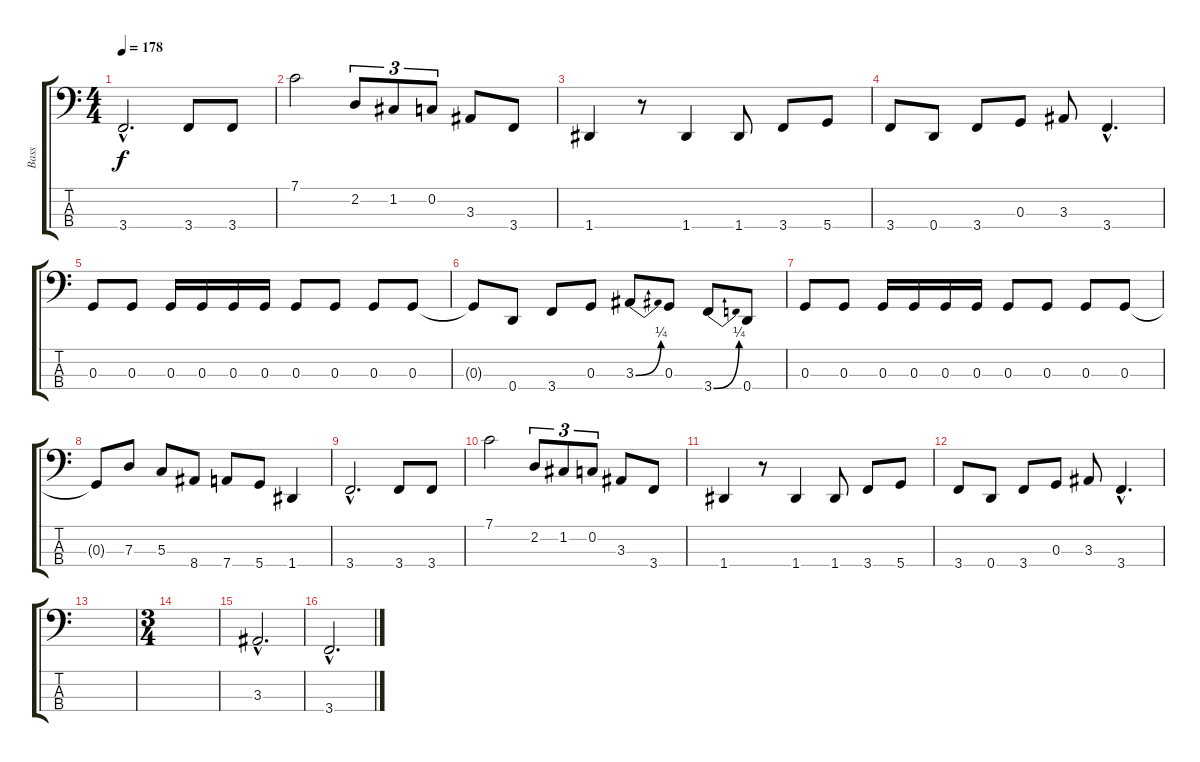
\track ("Bass" "Bass") {instrument electricbassfinger}
\staff {score tabs}
\tuning (F2 C2 G1 D1) {hide}
\ts (4 4)
\tempo 178
\clef f4
\ks c
3.4{hac}.2{d dy f} 3.4.8 3.4.8 |
7.1.2 2.2.8{tu (3 2)} 1.2.8{tu (3 2)} 0.2.8{tu (3 2)} 3.3.8 3.4.8 |
1.4.4 r.8 1.4.4 1.4.8 3.4.8 5.4.8 |
3.4.8 0.4.8 3.4.8 0.3.8 3.3.8 3.4{hac}.4{d} |
0.3.8 0.3.8 0.3.16 0.3.16 0.3.16 0.3.16 0.3.8 0.3.8 0.3.8 0.3.8 |
0.3{t}.8 0.4.8 3.4.8 0.3.8 3.3{be (bend 0 0 60 1)}.8 0.3.8 3.4{be (bend 0 0 60 1)}.8 0.4.8 |
0.3.8 0.3.8 0.3.16 0.3.16 0.3.16 0.3.16 0.3.8 0.3.8 0.3.8 0.3.8 |
0.3{t}.8 7.3.8 5.3.8 8.4.8 7.4.8 5.4.8 1.4.4 |
3.4{hac}.2{d} 3.4.8 3.4.8 |
7.1.2 2.2.8{tu (3 2)} 1.2.8{tu (3 2)} 0.2.8{tu (3 2)} 3.3.8 3.4.8 |
1.4.4 r.8 1.4.4 1.4.8 3.4.8 5.4.8 |
3.4.8 0.4.8 3.4.8 0.3.8 3.3.8 3.4{hac}.4{d} |
|
\ts (3 4)
|
3.3{hac}.2{d} |
3.4{hac}.2{d}
